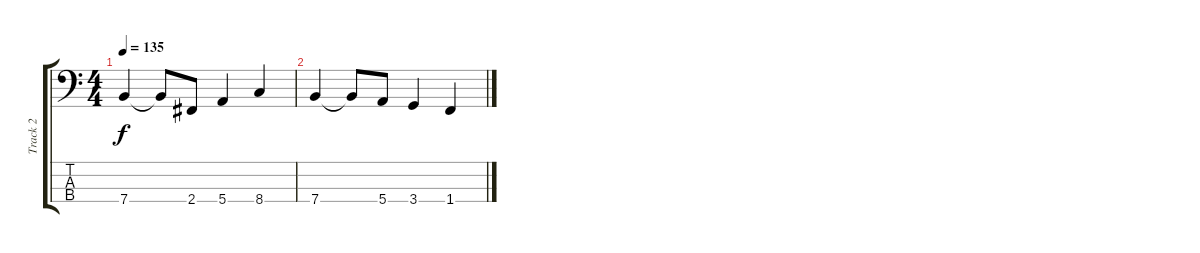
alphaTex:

\track ("Track 2" "Track 2") {instrument slapbass1}
\staff {score tabs}
\tuning (G2 D2 A1 E1) {hide}
\ts (4 4)
\tempo 135
\clef f4
\ks c
7.4.4{dy f} 7.4{t}.8 2.4.8 5.4.4 8.4.4 |
7.4.4 7.4{t}.8 5.4.8 3.4.4 1.4.4
